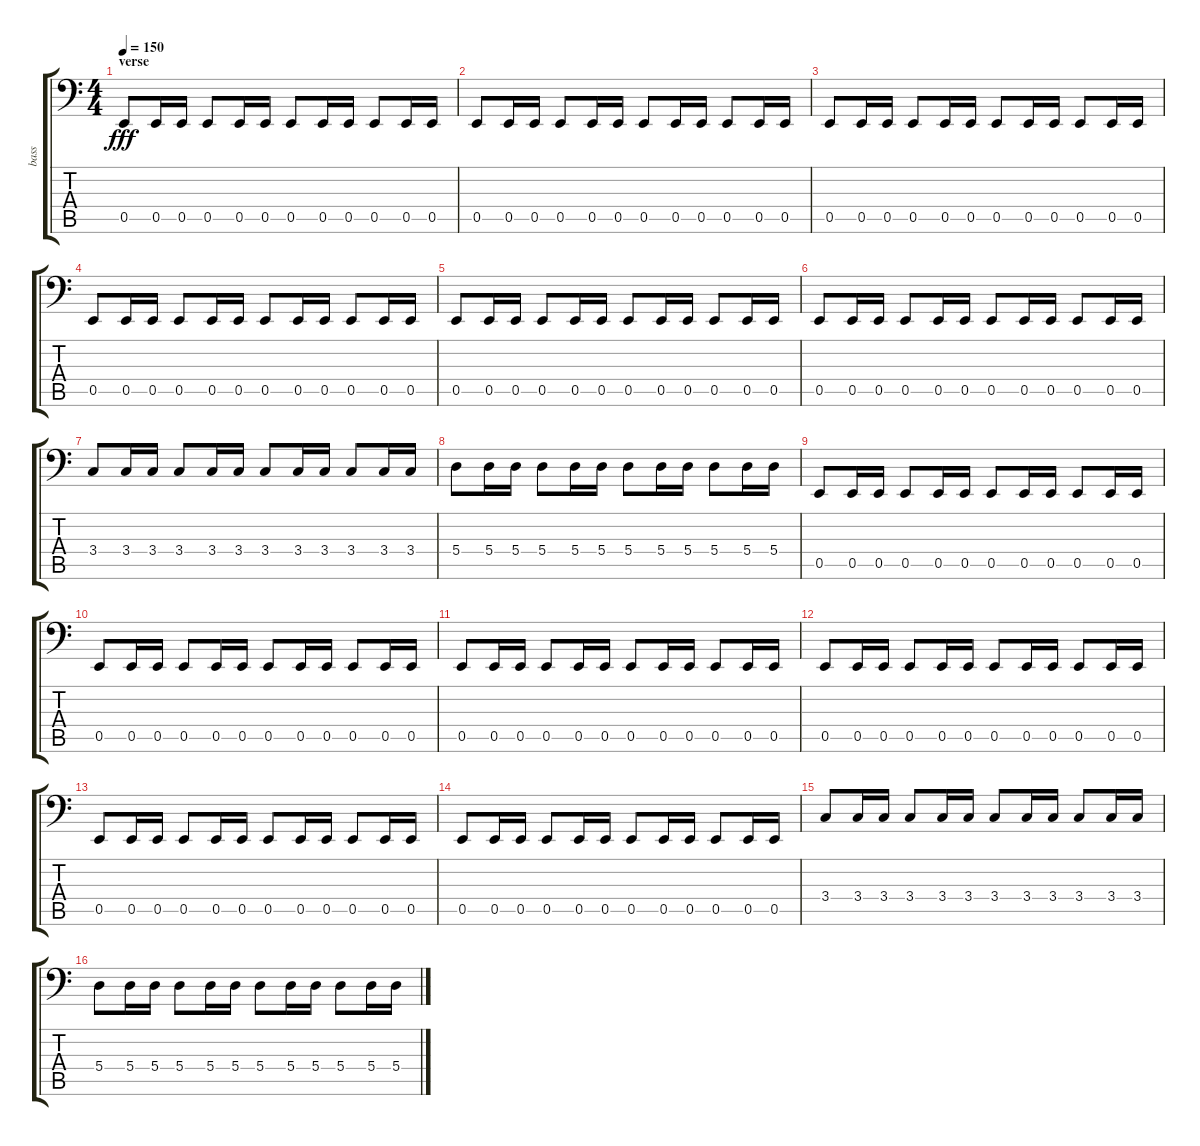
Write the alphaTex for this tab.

\track ("bass" "bass") {instrument electricbassfinger}
\staff {score tabs}
\tuning (C3 G2 D2 A1 E1 B0) {hide}
\ts (4 4)
\section ("" "verse")
\tempo 150
\clef f4
\ks c
0.5.8{dy fff} 0.5.16 0.5.16 0.5.8 0.5.16 0.5.16 0.5.8 0.5.16 0.5.16 0.5.8 0.5.16 0.5.16 |
0.5.8 0.5.16 0.5.16 0.5.8 0.5.16 0.5.16 0.5.8 0.5.16 0.5.16 0.5.8 0.5.16 0.5.16 |
0.5.8 0.5.16 0.5.16 0.5.8 0.5.16 0.5.16 0.5.8 0.5.16 0.5.16 0.5.8 0.5.16 0.5.16 |
0.5.8 0.5.16 0.5.16 0.5.8 0.5.16 0.5.16 0.5.8 0.5.16 0.5.16 0.5.8 0.5.16 0.5.16 |
0.5.8 0.5.16 0.5.16 0.5.8 0.5.16 0.5.16 0.5.8 0.5.16 0.5.16 0.5.8 0.5.16 0.5.16 |
0.5.8 0.5.16 0.5.16 0.5.8 0.5.16 0.5.16 0.5.8 0.5.16 0.5.16 0.5.8 0.5.16 0.5.16 |
3.4.8 3.4.16 3.4.16 3.4.8 3.4.16 3.4.16 3.4.8 3.4.16 3.4.16 3.4.8 3.4.16 3.4.16 |
5.4.8 5.4.16 5.4.16 5.4.8 5.4.16 5.4.16 5.4.8 5.4.16 5.4.16 5.4.8 5.4.16 5.4.16 |
0.5.8 0.5.16 0.5.16 0.5.8 0.5.16 0.5.16 0.5.8 0.5.16 0.5.16 0.5.8 0.5.16 0.5.16 |
0.5.8 0.5.16 0.5.16 0.5.8 0.5.16 0.5.16 0.5.8 0.5.16 0.5.16 0.5.8 0.5.16 0.5.16 |
0.5.8 0.5.16 0.5.16 0.5.8 0.5.16 0.5.16 0.5.8 0.5.16 0.5.16 0.5.8 0.5.16 0.5.16 |
0.5.8 0.5.16 0.5.16 0.5.8 0.5.16 0.5.16 0.5.8 0.5.16 0.5.16 0.5.8 0.5.16 0.5.16 |
0.5.8 0.5.16 0.5.16 0.5.8 0.5.16 0.5.16 0.5.8 0.5.16 0.5.16 0.5.8 0.5.16 0.5.16 |
0.5.8 0.5.16 0.5.16 0.5.8 0.5.16 0.5.16 0.5.8 0.5.16 0.5.16 0.5.8 0.5.16 0.5.16 |
3.4.8 3.4.16 3.4.16 3.4.8 3.4.16 3.4.16 3.4.8 3.4.16 3.4.16 3.4.8 3.4.16 3.4.16 |
5.4.8 5.4.16 5.4.16 5.4.8 5.4.16 5.4.16 5.4.8 5.4.16 5.4.16 5.4.8 5.4.16 5.4.16
